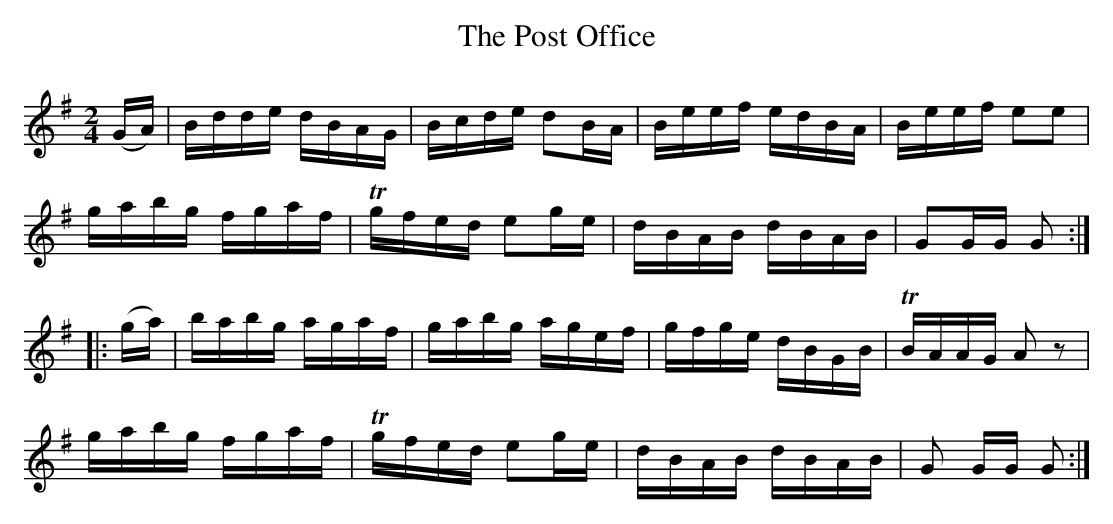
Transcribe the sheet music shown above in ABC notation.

X:1
T: The Post Office
M: 2/4
L: 1/16
K: G
(GA)|Bdde dBAG|Bcde d2BA|Beef edBA|Beef e2e2|
gabg fgaf|Tgfed e2ge|dBAB dBAB|G2GG G2:|
|:(ga)|babg agaf|gabg agef|gfge dBGB|TBAAG A2 z2|
gabg fgaf|Tgfed e2ge|dBAB dBAB|G2 GG G2:|
